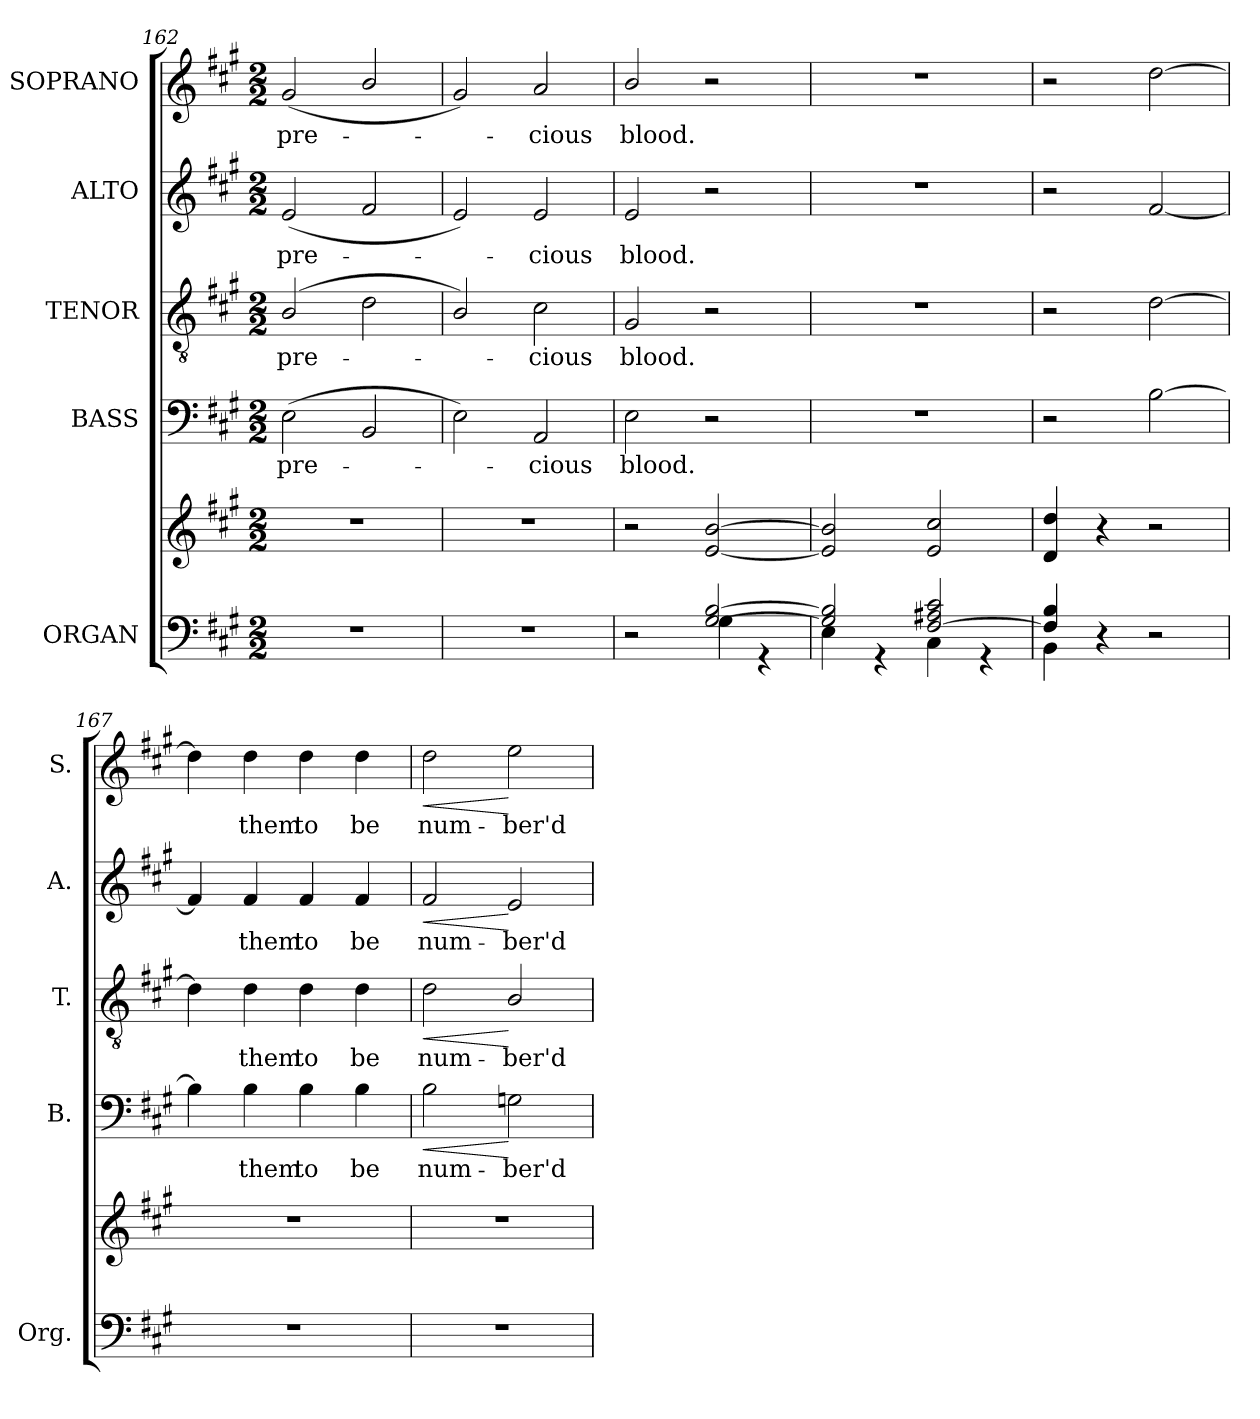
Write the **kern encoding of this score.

**kern	**kern	**kern	**text	**dynam	**kern	**text	**dynam	**kern	**text	**dynam	**kern	**text	**dynam
*part5	*part5	*part4	*part4	*part4	*part3	*part3	*part3	*part2	*part2	*part2	*part1	*part1	*part1
*staff6	*staff5	*staff4	*staff4	*staff4	*staff3	*staff3	*staff3	*staff2	*staff2	*staff2	*staff1	*staff1	*staff1
*I"ORGAN	*	*I"BASS	*	*	*I"TENOR	*	*	*I"ALTO	*	*	*I"SOPRANO	*	*
*I'Org.	*	*I'B.	*	*	*I'T.	*	*	*I'A.	*	*	*I'S.	*	*
*clefF4	*clefG2	*clefF4	*	*	*clefGv2	*	*	*clefG2	*	*	*clefG2	*	*
*	*	*	*	*	*ITrd7c12	*	*	*	*	*	*	*	*
*k[f#c#g#]	*k[f#c#g#]	*k[f#c#g#]	*	*	*k[f#c#g#]	*	*	*k[f#c#g#]	*	*	*k[f#c#g#]	*	*
*A:	*A:	*A:	*	*	*A:	*	*	*A:	*	*	*A:	*	*
*M2/2	*M2/2	*M2/2	*	*	*M2/2	*	*	*M2/2	*	*	*M2/2	*	*
=162	=162	=162	=162	=162	=162	=162	=162	=162	=162	=162	=162	=162	=162
!	!	!	!LO:LY:b:color=#000000	!	!	!	!	!	!	!	!	!	!
!	!	!	!	!	!	!LO:LY:b:color=#000000	!	!	!	!	!	!	!
!	!	!	!	!	!	!	!	!	!LO:LY:b:color=#000000	!	!	!	!
!	!	!	!	!	!	!	!	!	!	!	!	!LO:LY:b:color=#000000	!
1r	1r	(2Ei\	pre-	.	(2BBi/	pre-	.	(2ei/	pre-	.	(2g#i/	pre-	.
.	.	2BBi/	.	.	2Di\	.	.	2f#i/	.	.	2bi/	.	.
=163	=163	=163	=163	=163	=163	=163	=163	=163	=163	=163	=163	=163	=163
1r	1r	2Ei\)	.	.	2BBi/)	.	.	2ei/)	.	.	2g#i/)	.	.
!	!	!	!LO:LY:b:color=#000000	!	!	!	!	!	!	!	!	!	!
!	!	!	!	!	!	!LO:LY:b:color=#000000	!	!	!	!	!	!	!
!	!	!	!	!	!	!	!	!	!LO:LY:b:color=#000000	!	!	!	!
!	!	!	!	!	!	!	!	!	!	!	!	!LO:LY:b:color=#000000	!
.	.	2AAi/	-cious	.	2C#i\	-cious	.	2ei/	-cious	.	2ai/	-cious	.
=164	=164	=164	=164	=164	=164	=164	=164	=164	=164	=164	=164	=164	=164
*^	*	*	*	*	*	*	*	*	*	*	*	*	*
!	!	!	!	!LO:LY:b:color=#000000	!	!	!	!	!	!	!	!	!	!
!	!	!	!	!	!	!	!LO:LY:b:color=#000000	!	!	!	!	!	!	!
!	!	!	!	!	!	!	!	!	!	!LO:LY:b:color=#000000	!	!	!	!
!	!	!	!	!	!	!	!	!	!	!	!	!	!LO:LY:b:color=#000000	!
2r	2ryy	2r	2Ei\	blood.	.	2GG#i/	blood.	.	2ei/	blood.	.	2bi/	blood.	.
[2G#i/ [2Bi	4G#i\	[2ei/ [2bi	2r	.	.	2r	.	.	2r	.	.	2r	.	.
.	4r	.	.	.	.	.	.	.	.	.	.	.	.	.
=165	=165	=165	=165	=165	=165	=165	=165	=165	=165	=165	=165	=165	=165	=165
2G#i/] 2Bi]	4Ei\	2ei/] 2bi]	1r	.	.	1r	.	.	1r	.	.	1r	.	.
.	4r	.	.	.	.	.	.	.	.	.	.	.	.	.
[2F#i/ 2A#Xi 2c#i	4C#i\	2ei/ 2cc#i	.	.	.	.	.	.	.	.	.	.	.	.
.	4r	.	.	.	.	.	.	.	.	.	.	.	.	.
=166	=166	=166	=166	=166	=166	=166	=166	=166	=166	=166	=166	=166	=166	=166
!	!	!	!	!LO:LY:b:color=#000000	!	!	!	!	!	!	!	!	!	!
!	!	!	!	!	!	!	!LO:LY:b:color=#000000	!	!	!	!	!	!	!
!	!	!	!	!	!	!	!	!	!	!LO:LY:b:color=#000000	!	!	!	!
!	!	!	!	!	!	!	!	!	!	!	!	!	!LO:LY:b:color=#000000	!
4F#i/] 4Bi	4BBi\	4di/ 4ddi	2r	Make	.	2r	Make	.	2r	Make	.	2r	Make	.
4r	2.ryy	4r	.	.	.	.	.	.	.	.	.	.	.	.
2r	.	2r	[2Bi\	.	.	[2Di\	.	.	[2f#i/	.	.	[2ddi\	.	.
*v	*v	*	*	*	*	*	*	*	*	*	*	*	*	*
=167	=167	=167	=167	=167	=167	=167	=167	=167	=167	=167	=167	=167	=167
1r	1r	4Bi\]	.	.	4Di\]	.	.	4f#i/]	.	.	4ddi\]	.	.
!	!	!	!LO:LY:b:color=#000000	!	!	!	!	!	!	!	!	!	!
!	!	!	!	!	!	!LO:LY:b:color=#000000	!	!	!	!	!	!	!
!	!	!	!	!	!	!	!	!	!LO:LY:b:color=#000000	!	!	!	!
!	!	!	!	!	!	!	!	!	!	!	!	!LO:LY:b:color=#000000	!
.	.	4Bi\	them	.	4Di\	them	.	4f#i/	them	.	4ddi\	them	.
!	!	!	!LO:LY:b:color=#000000	!	!	!	!	!	!	!	!	!	!
!	!	!	!	!	!	!LO:LY:b:color=#000000	!	!	!	!	!	!	!
!	!	!	!	!	!	!	!	!	!LO:LY:b:color=#000000	!	!	!	!
!	!	!	!	!	!	!	!	!	!	!	!	!LO:LY:b:color=#000000	!
.	.	4Bi\	to	.	4Di\	to	.	4f#i/	to	.	4ddi\	to	.
!	!	!	!LO:LY:b:color=#000000	!	!	!	!	!	!	!	!	!	!
!	!	!	!	!	!	!LO:LY:b:color=#000000	!	!	!	!	!	!	!
!	!	!	!	!	!	!	!	!	!LO:LY:b:color=#000000	!	!	!	!
!	!	!	!	!	!	!	!	!	!	!	!	!LO:LY:b:color=#000000	!
.	.	4Bi\	be	.	4Di\	be	.	4f#i/	be	.	4ddi\	be	.
!!LO:PB:g=z
=168	=168	=168	=168	=168	=168	=168	=168	=168	=168	=168	=168	=168	=168
!	!	!	!LO:LY:b:color=#000000	!LO:HP:b	!	!	!	!	!	!	!	!	!
!	!	!	!	!	!	!LO:LY:b:color=#000000	!LO:HP:b	!	!	!	!	!	!
!	!	!	!	!	!	!	!	!	!LO:LY:b:color=#000000	!LO:HP:b	!	!	!
!	!	!	!	!	!	!	!	!	!	!	!	!LO:LY:b:color=#000000	!LO:HP:b
1r	1r	2Bi\	num-	<	2Di\	num-	<	2f#i/	num-	<	2ddi\	num-	<
!	!	!	!LO:LY:b:color=#000000	!	!	!	!	!	!	!	!	!	!
!	!	!	!	!	!	!LO:LY:b:color=#000000	!	!	!	!	!	!	!
!	!	!	!	!	!	!	!	!	!LO:LY:b:color=#000000	!	!	!	!
!	!	!	!	!	!	!	!	!	!	!	!	!LO:LY:b:color=#000000	!
.	.	2Gni\	-ber'd	[	2BBi/	-ber'd	[	2ei/	-ber'd	[	2eei\	-ber'd	[
=	=	=	=	=	=	=	=	=	=	=	=	=	=
*-	*-	*-	*-	*-	*-	*-	*-	*-	*-	*-	*-	*-	*-
